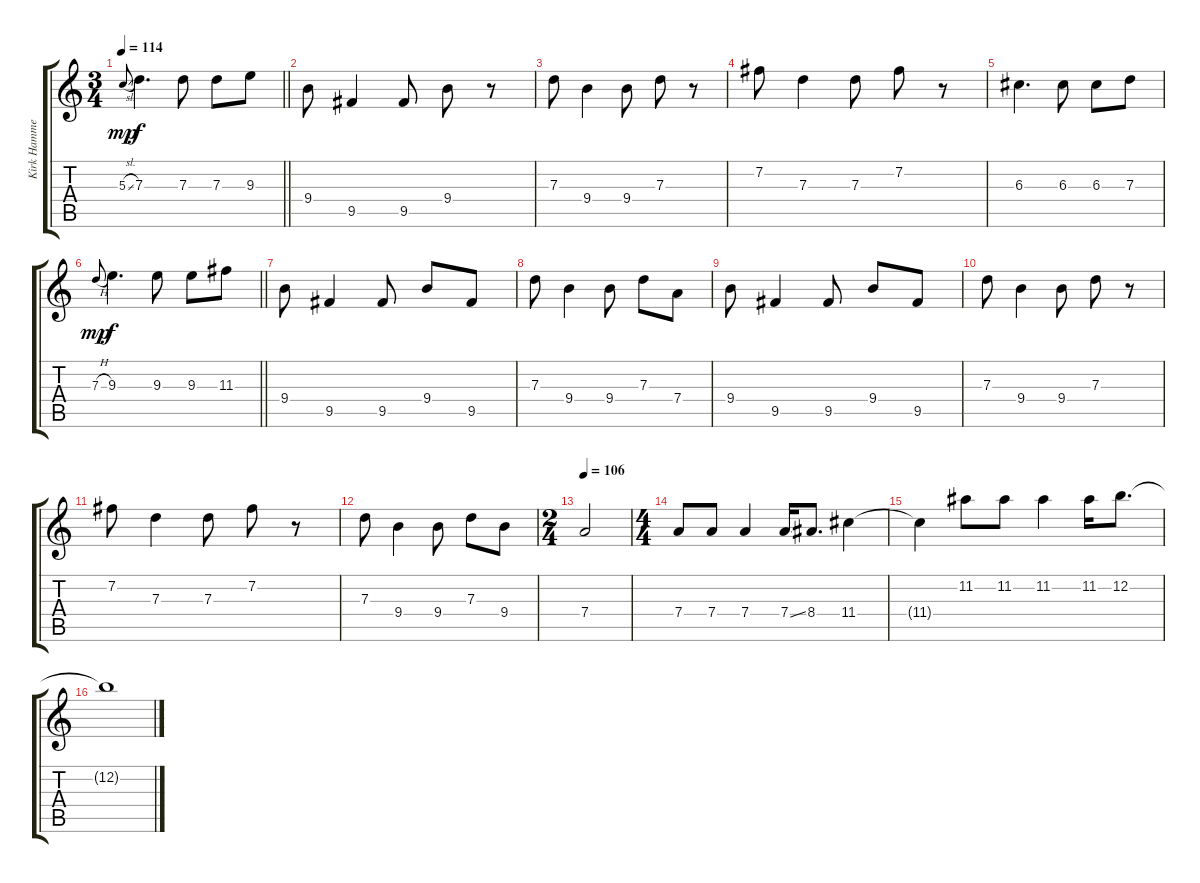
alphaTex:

\track ("Kirk Hammett" "Kirk Hamme") {instrument distortionguitar}
\staff {score tabs}
\tuning (E4 B3 G3 D3 A2 E2) {hide}
\ts (3 4)
\tempo 114
\clef g2
\barLineRight lightlight
\ks c
5.3{sl}.8{gr onbeat dy mp} 7.3.4{d dy f} 7.3.8 7.3.8 9.3.8 |
9.4.8 9.5.4 9.5.8 9.4.8 r.8 |
7.3.8 9.4.4 9.4.8 7.3.8 r.8 |
7.2.8 7.3.4 7.3.8 7.2.8 r.8 |
6.3.4{d} 6.3.8 6.3.8 7.3.8 |
\barLineRight lightlight
7.3{h}.8{gr onbeat dy mp} 9.3.4{d dy f} 9.3.8 9.3.8 11.3.8 |
9.4.8 9.5.4 9.5.8 9.4.8 9.5.8 |
7.3.8 9.4.4 9.4.8 7.3.8 7.4.8 |
9.4.8 9.5.4 9.5.8 9.4.8 9.5.8 |
7.3.8 9.4.4 9.4.8 7.3.8 r.8 |
7.2.8 7.3.4 7.3.8 7.2.8 r.8 |
7.3.8 9.4.4 9.4.8 7.3.8 9.4.8 |
\ts (2 4)
\tempo 106
7.4.2 |
\ts (4 4)
7.4.8 7.4.8 7.4.4 7.4{ss}.16 8.4.8{d} 11.4.4 |
11.4{t}.4 11.2.8 11.2.8 11.2.4 11.2.16 12.2.8{d} |
12.2{t}.1
